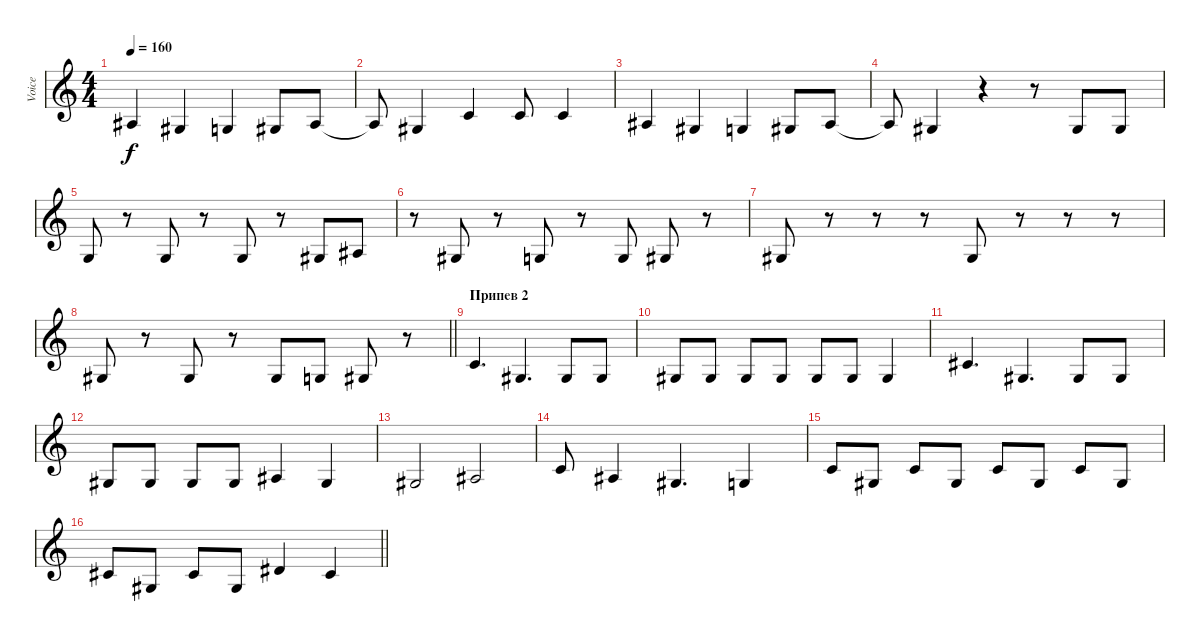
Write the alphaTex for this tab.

\track ("Voice" "Voice") {instrument tenorsax}
\staff {score}
\tuning (E4 B3 G3 D3 A2 E2 B1) {hide}
\ts (4 4)
\tempo 160
\clef g2
\ks c
3.3.4{dy f} 1.3.4 0.3.4 1.3.8 3.3.8 |
3.3{t}.8 1.3.4 1.2.4 1.2.8 1.2.4 |
3.3.4 1.3.4 0.3.4 1.3.8 3.3.8 |
3.3{t}.8 1.3.4 r.4 r.8 1.3.8 1.3.8 |
0.3.8 r.8 0.3.8 r.8 0.3.8 r.8 1.3.8 3.3.8 |
r.8 1.3.8 r.8 0.3.8 r.8 0.3.8 1.3.8 r.8 |
1.3.8 r.8 r.8 r.8 1.3.8 r.8 r.8 r.8 |
\barLineRight lightlight
1.3.8 r.8 1.3.8 r.8 1.3.8 0.3.8 1.3.8 r.8 |
\section ("" "Припев 2")
1.2.4{d} 1.3.4{d} 1.3.8 1.3.8 |
1.3.8 1.3.8 1.3.8 1.3.8 1.3.8 1.3.8 1.3.4 |
2.2.4{d} 1.3.4{d} 1.3.8 1.3.8 |
1.3.8 1.3.8 1.3.8 1.3.8 3.3.4 1.3.4 |
1.3.2 3.3.2 |
1.2.8 3.3.4 1.3.4{d} 0.3.4 |
1.2.8 1.3.8 1.2.8 1.3.8 1.2.8 1.3.8 1.2.8 1.3.8 |
\barLineRight lightlight
2.2.8 1.3.8 2.2.8 1.3.8 4.2.4 2.2.4
